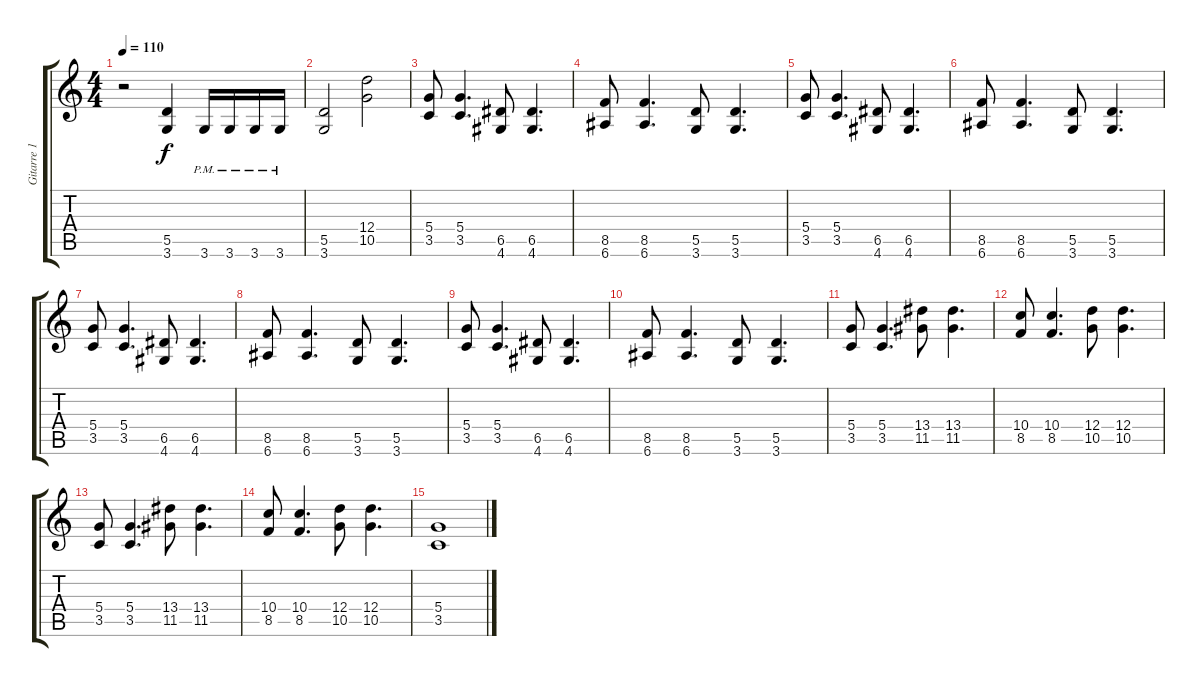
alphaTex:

\track ("Gitarre 1" "Gitarre 1") {instrument distortionguitar}
\staff {score tabs}
\tuning (E4 B3 G3 D3 A2 E2) {hide}
\ts (4 4)
\tempo 110
\clef g2
\ks c
r.2{dy f} (5.5 3.6).4 3.6{pm}.16 3.6{pm}.16 3.6{pm}.16 3.6{pm}.16 |
(5.5 3.6).2 (12.4 10.5).2 |
(5.4 3.5).8 (5.4 3.5).4{d} (6.5 4.6).8 (6.5 4.6).4{d} |
(8.5 6.6).8 (8.5 6.6).4{d} (5.5 3.6).8 (5.5 3.6).4{d} |
(5.4 3.5).8 (5.4 3.5).4{d} (6.5 4.6).8 (6.5 4.6).4{d} |
(8.5 6.6).8 (8.5 6.6).4{d} (5.5 3.6).8 (5.5 3.6).4{d} |
(5.4 3.5).8 (5.4 3.5).4{d} (6.5 4.6).8 (6.5 4.6).4{d} |
(8.5 6.6).8 (8.5 6.6).4{d} (5.5 3.6).8 (5.5 3.6).4{d} |
(5.4 3.5).8 (5.4 3.5).4{d} (6.5 4.6).8 (6.5 4.6).4{d} |
(8.5 6.6).8 (8.5 6.6).4{d} (5.5 3.6).8 (5.5 3.6).4{d} |
(5.4 3.5).8 (5.4 3.5).4{d} (13.4 11.5).8 (13.4 11.5).4{d} |
(10.4 8.5).8 (10.4 8.5).4{d} (12.4 10.5).8 (12.4 10.5).4{d} |
(5.4 3.5).8 (5.4 3.5).4{d} (13.4 11.5).8 (13.4 11.5).4{d} |
(10.4 8.5).8 (10.4 8.5).4{d} (12.4 10.5).8 (12.4 10.5).4{d} |
(5.4 3.5).1
